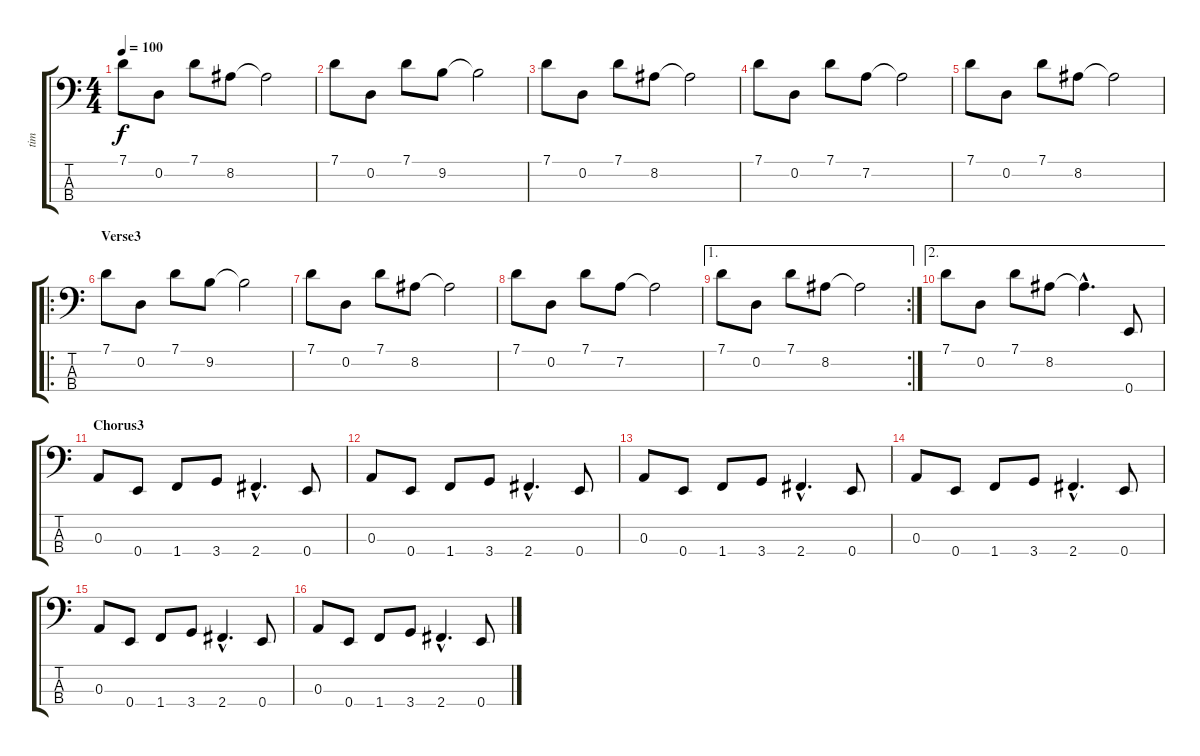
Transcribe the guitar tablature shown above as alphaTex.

\track ("tim" "tim") {instrument electricbassfinger}
\staff {score tabs}
\tuning (G2 D2 A1 E1) {hide}
\ts (4 4)
\tempo 100
\clef f4
\ks c
7.1.8{dy f} 0.2.8 7.1.8 8.2.8 8.2{t}.2 |
7.1.8 0.2.8 7.1.8 9.2.8 9.2{t}.2 |
7.1.8 0.2.8 7.1.8 8.2.8 8.2{t}.2 |
7.1.8 0.2.8 7.1.8 7.2.8 7.2{t}.2 |
7.1.8 0.2.8 7.1.8 8.2.8 8.2{t}.2 |
\ro
\section ("" "Verse3")
7.1.8 0.2.8 7.1.8 9.2.8 9.2{t}.2 |
7.1.8 0.2.8 7.1.8 8.2.8 8.2{t}.2 |
7.1.8 0.2.8 7.1.8 7.2.8 7.2{t}.2 |
\ae 1
\rc 2
7.1.8 0.2.8 7.1.8 8.2.8 8.2{t}.2 |
\ae 2
7.1.8 0.2.8 7.1.8 8.2.8 8.2{hac t}.4{d} 0.4.8 |
\section ("" "Chorus3")
0.3.8 0.4.8 1.4.8 3.4.8 2.4{hac}.4{d} 0.4.8 |
0.3.8 0.4.8 1.4.8 3.4.8 2.4{hac}.4{d} 0.4.8 |
0.3.8 0.4.8 1.4.8 3.4.8 2.4{hac}.4{d} 0.4.8 |
0.3.8 0.4.8 1.4.8 3.4.8 2.4{hac}.4{d} 0.4.8 |
0.3.8 0.4.8 1.4.8 3.4.8 2.4{hac}.4{d} 0.4.8 |
0.3.8 0.4.8 1.4.8 3.4.8 2.4{hac}.4{d} 0.4.8
